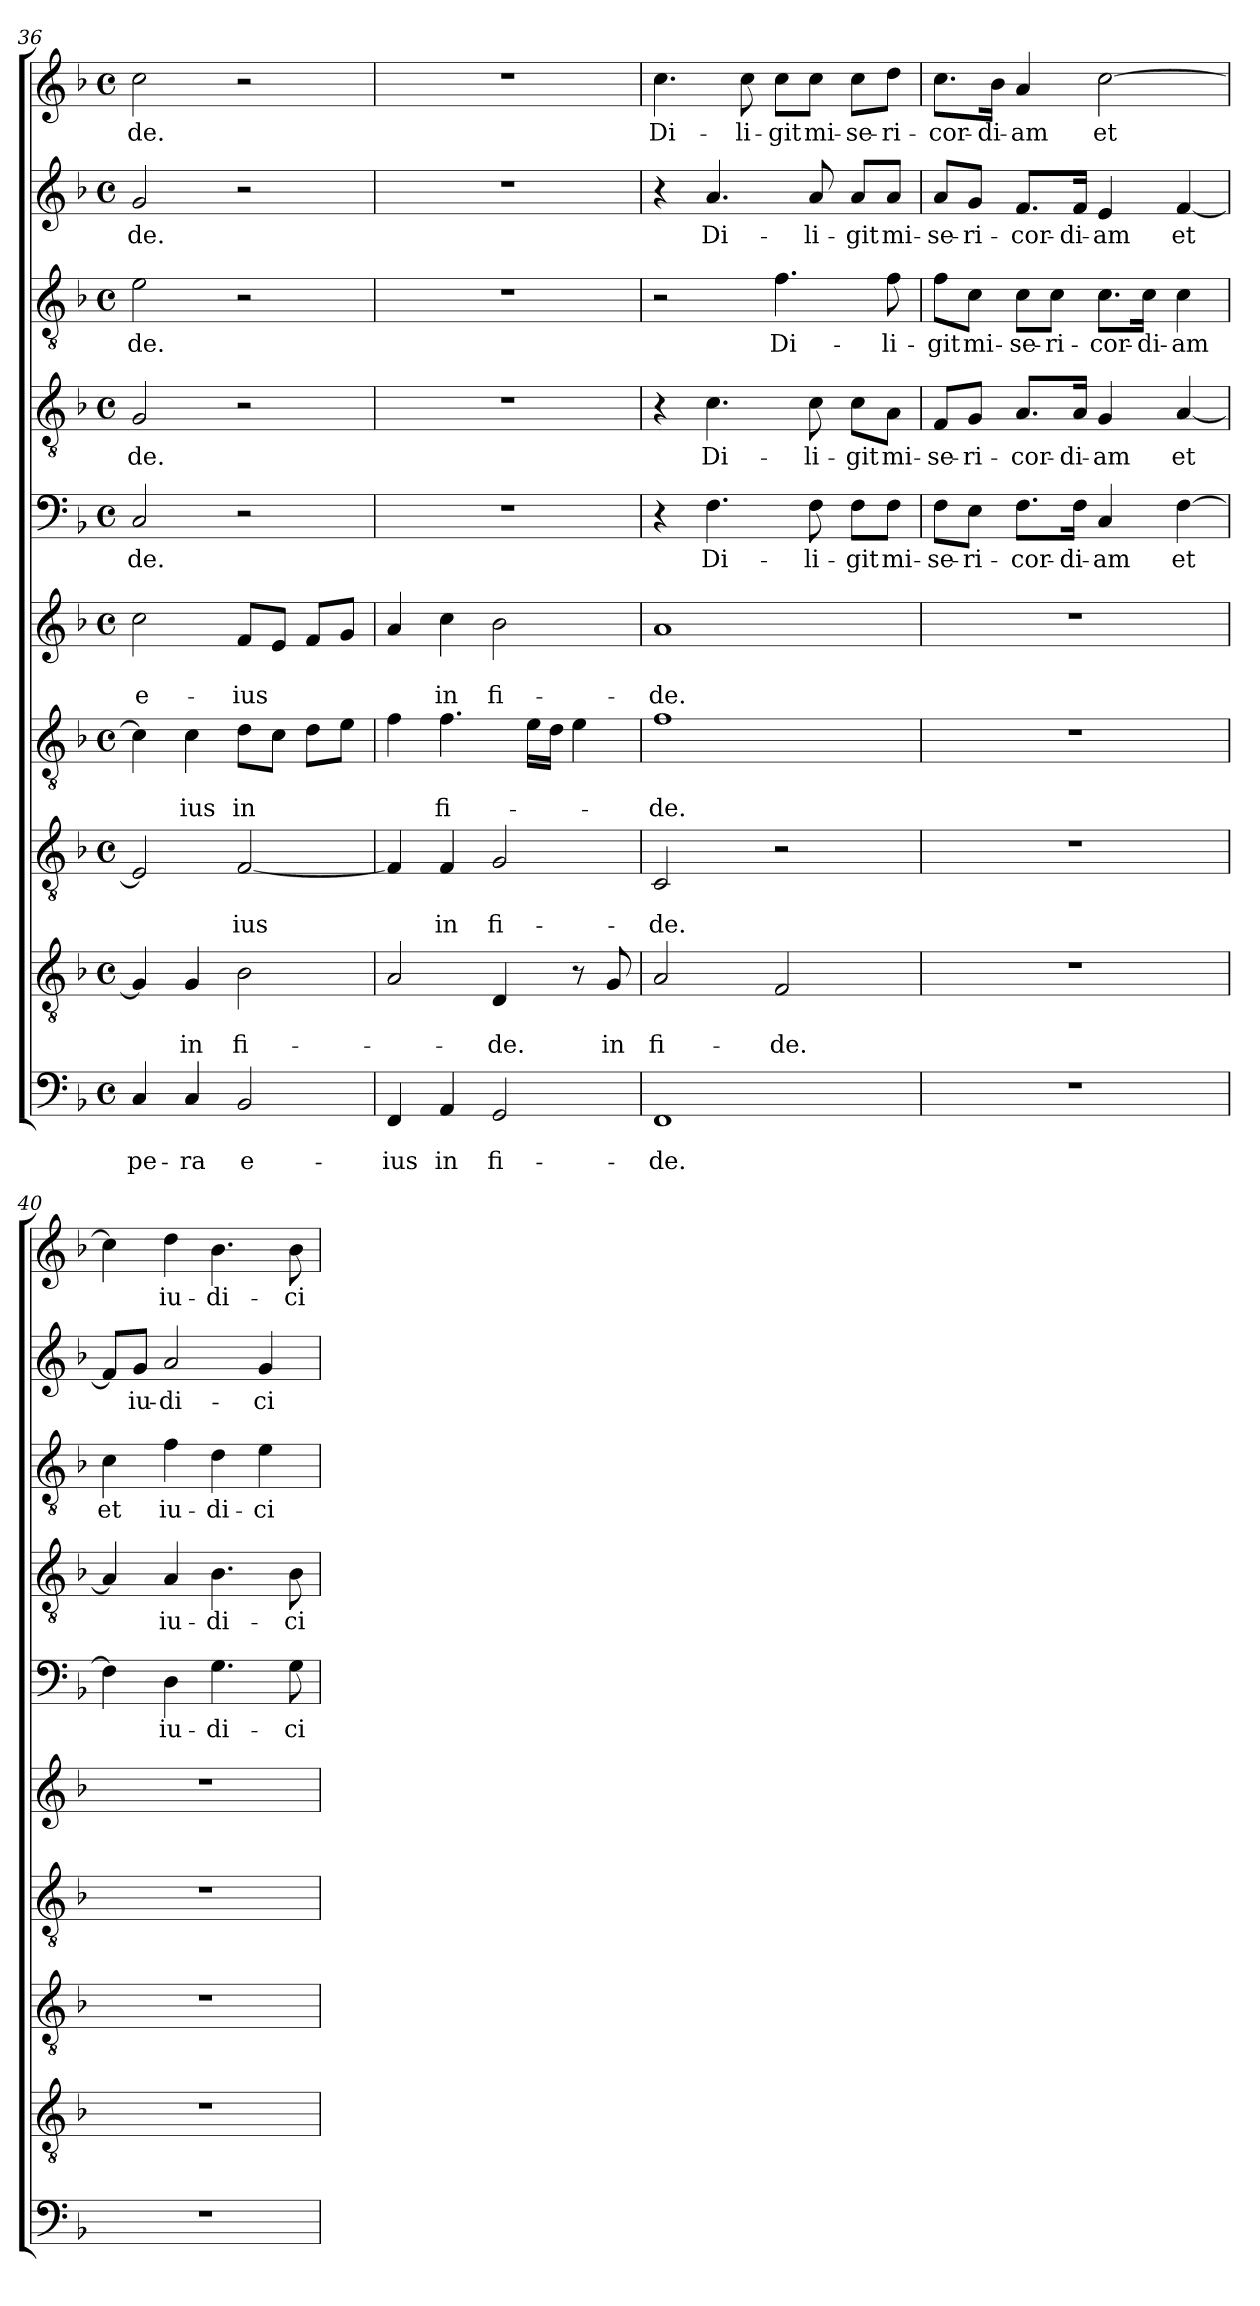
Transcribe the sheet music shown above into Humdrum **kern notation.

**kern	**text	**text	**kern	**text	**text	**kern	**text	**text	**kern	**text	**text	**kern	**text	**text	**kern	**text	**kern	**text	**kern	**text	**kern	**text	**kern	**text
*part10	*part10	*part10	*part9	*part9	*part9	*part8	*part8	*part8	*part7	*part7	*part7	*part6	*part6	*part6	*part5	*part5	*part4	*part4	*part3	*part3	*part2	*part2	*part1	*part1
*staff10	*staff10	*staff10	*staff9	*staff9	*staff9	*staff8	*staff8	*staff8	*staff7	*staff7	*staff7	*staff6	*staff6	*staff6	*staff5	*staff5	*staff4	*staff4	*staff3	*staff3	*staff2	*staff2	*staff1	*staff1
*clefF4	*	*	*clefGv2	*	*	*clefGv2	*	*	*clefGv2	*	*	*clefG2	*	*	*clefF4	*	*clefGv2	*	*clefGv2	*	*clefG2	*	*clefG2	*
*k[b-]	*	*	*k[b-]	*	*	*k[b-]	*	*	*k[b-]	*	*	*k[b-]	*	*	*k[b-]	*	*k[b-]	*	*k[b-]	*	*k[b-]	*	*k[b-]	*
*F:	*	*	*F:	*	*	*F:	*	*	*F:	*	*	*F:	*	*	*F:	*	*F:	*	*F:	*	*F:	*	*F:	*
*M4/4	*	*	*M4/4	*	*	*M4/4	*	*	*M4/4	*	*	*M4/4	*	*	*M4/4	*	*M4/4	*	*M4/4	*	*M4/4	*	*M4/4	*
*met(c)	*	*	*met(c)	*	*	*met(c)	*	*	*met(c)	*	*	*met(c)	*	*	*met(c)	*	*met(c)	*	*met(c)	*	*met(c)	*	*met(c)	*
=36	=36	=36	=36	=36	=36	=36	=36	=36	=36	=36	=36	=36	=36	=36	=36	=36	=36	=36	=36	=36	=36	=36	=36	=36
4C/	.	-pe-	4G/]	.	.	2E/]	.	.	4c\]	.	.	2cc\	.	e-	2C/	-de.	2G/	-de.	2e\	-de.	2g/	-de.	2cc\	-de.
4C/	.	-ra	4G/	.	in	.	.	.	4c\	.	-ius	.	.	.	.	.	.	.	.	.	.	.	.	.
2BB-/	.	e-	2B-\	.	fi-	[2F/	.	-ius	8d\L	.	in	8f/L	.	-ius	2r	.	2r	.	2r	.	2r	.	2r	.
.	.	.	.	.	.	.	.	.	8c\J	.	.	8e/J	.	.	.	.	.	.	.	.	.	.	.	.
.	.	.	.	.	.	.	.	.	8d\L	.	.	8f/L	.	.	.	.	.	.	.	.	.	.	.	.
.	.	.	.	.	.	.	.	.	8e\J	.	.	8g/J	.	.	.	.	.	.	.	.	.	.	.	.
!!LO:LB:g=z
=37	=37	=37	=37	=37	=37	=37	=37	=37	=37	=37	=37	=37	=37	=37	=37	=37	=37	=37	=37	=37	=37	=37	=37	=37
4FF/	.	-ius	2A/	.	.	4F/]	.	.	4f\	.	.	4a/	.	.	1r	.	1r	.	1r	.	1r	.	1r	.
4AA/	.	in	.	.	.	4F/	.	in	4.f\	.	fi-	4cc\	.	in	.	.	.	.	.	.	.	.	.	.
2GG/	.	fi-	4D/	.	-de.	2G/	.	fi-	.	.	.	2b-\	.	fi-	.	.	.	.	.	.	.	.	.	.
.	.	.	.	.	.	.	.	.	16e\LL	.	.	.	.	.	.	.	.	.	.	.	.	.	.	.
.	.	.	.	.	.	.	.	.	16d\JJ	.	.	.	.	.	.	.	.	.	.	.	.	.	.	.
.	.	.	8r	.	.	.	.	.	4e\	.	.	.	.	.	.	.	.	.	.	.	.	.	.	.
.	.	.	8G/	.	in	.	.	.	.	.	.	.	.	.	.	.	.	.	.	.	.	.	.	.
=38	=38	=38	=38	=38	=38	=38	=38	=38	=38	=38	=38	=38	=38	=38	=38	=38	=38	=38	=38	=38	=38	=38	=38	=38
1FF	.	-de.	2A/	.	fi-	2C/	.	-de.	1f	.	-de.	1a	.	-de.	4r	.	4r	.	2r	.	4r	.	4.cc\	Di-
.	.	.	.	.	.	.	.	.	.	.	.	.	.	.	4.F\	Di-	4.c\	Di-	.	.	4.a/	Di-	.	.
.	.	.	.	.	.	.	.	.	.	.	.	.	.	.	.	.	.	.	.	.	.	.	8cc\	-li-
.	.	.	2F/	.	-de.	2r	.	.	.	.	.	.	.	.	.	.	.	.	4.f\	Di-	.	.	8cc\L	-git
.	.	.	.	.	.	.	.	.	.	.	.	.	.	.	8F\	-li-	8c\	-li-	.	.	8a/	-li-	8cc\J	mi-
.	.	.	.	.	.	.	.	.	.	.	.	.	.	.	8F\L	-git	8c\L	-git	.	.	8a/L	-git	8cc\L	-se-
.	.	.	.	.	.	.	.	.	.	.	.	.	.	.	8F\J	mi-	8A\J	mi-	8f\	-li-	8a/J	mi-	8dd\J	-ri-
=39	=39	=39	=39	=39	=39	=39	=39	=39	=39	=39	=39	=39	=39	=39	=39	=39	=39	=39	=39	=39	=39	=39	=39	=39
1r	.	.	1r	.	.	1r	.	.	1r	.	.	1r	.	.	8F\L	-se-	8F/L	-se-	8f\L	-git	8a/L	-se-	8.cc\L	-cor-
.	.	.	.	.	.	.	.	.	.	.	.	.	.	.	8E\J	-ri-	8G/J	-ri-	8c\J	mi-	8g/J	-ri-	.	.
.	.	.	.	.	.	.	.	.	.	.	.	.	.	.	.	.	.	.	.	.	.	.	16b-\Jk	-di-
.	.	.	.	.	.	.	.	.	.	.	.	.	.	.	8.F\L	-cor-	8.A/L	-cor-	8c\L	-se-	8.f/L	-cor-	4a/	-am
.	.	.	.	.	.	.	.	.	.	.	.	.	.	.	.	.	.	.	8c\J	-ri-	.	.	.	.
.	.	.	.	.	.	.	.	.	.	.	.	.	.	.	16F\Jk	-di-	16A/Jk	-di-	.	.	16f/Jk	-di-	.	.
.	.	.	.	.	.	.	.	.	.	.	.	.	.	.	4C/	-am	4G/	-am	8.c\L	-cor-	4e/	-am	[2cc\	et
.	.	.	.	.	.	.	.	.	.	.	.	.	.	.	.	.	.	.	16c\Jk	-di-	.	.	.	.
.	.	.	.	.	.	.	.	.	.	.	.	.	.	.	[4F\	et	[4A/	et	4c\	-am	[4f/	et	.	.
=40	=40	=40	=40	=40	=40	=40	=40	=40	=40	=40	=40	=40	=40	=40	=40	=40	=40	=40	=40	=40	=40	=40	=40	=40
1r	.	.	1r	.	.	1r	.	.	1r	.	.	1r	.	.	4F\]	.	4A/]	.	4c\	et	8f/L]	.	4cc\]	.
.	.	.	.	.	.	.	.	.	.	.	.	.	.	.	.	.	.	.	.	.	8g/J	iu-	.	.
.	.	.	.	.	.	.	.	.	.	.	.	.	.	.	4D\	iu-	4A/	iu-	4f\	iu-	2a/	-di-	4dd\	iu-
.	.	.	.	.	.	.	.	.	.	.	.	.	.	.	4.G\	-di-	4.B-\	-di-	4d\	-di-	.	.	4.b-\	-di-
.	.	.	.	.	.	.	.	.	.	.	.	.	.	.	.	.	.	.	4e\	-ci-	4g/	-ci-	.	.
.	.	.	.	.	.	.	.	.	.	.	.	.	.	.	8G\	-ci-	8B-\	-ci-	.	.	.	.	8b-\	-ci-
=	=	=	=	=	=	=	=	=	=	=	=	=	=	=	=	=	=	=	=	=	=	=	=	=
*-	*-	*-	*-	*-	*-	*-	*-	*-	*-	*-	*-	*-	*-	*-	*-	*-	*-	*-	*-	*-	*-	*-	*-	*-
